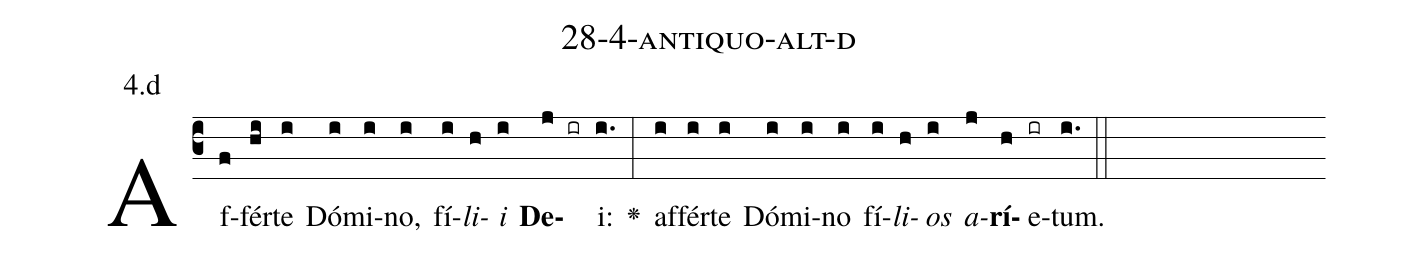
name: 28-4-antiquo-alt-d;
annotation: 4.d;
%%
(c3)Af(f)fér(hi)te(i) Dó(i)mi(i)no,(i) fí(i)<i>li</i>(h)<i>i</i>(i) <b>De</b>(j ir)i:(i.) <v>\greheightstar</v>(:) af(i)fér(i)te(i) Dó(i)mi(i)no(i) fí(i)<i>li</i>(h)<i>os</i>(i) <i>a</i>(j)<b>rí</b>(h)e(ir)tum.(i.) (::)


%E(i) u(h) o(i) u(j) a(h) e.(i.) (::)
